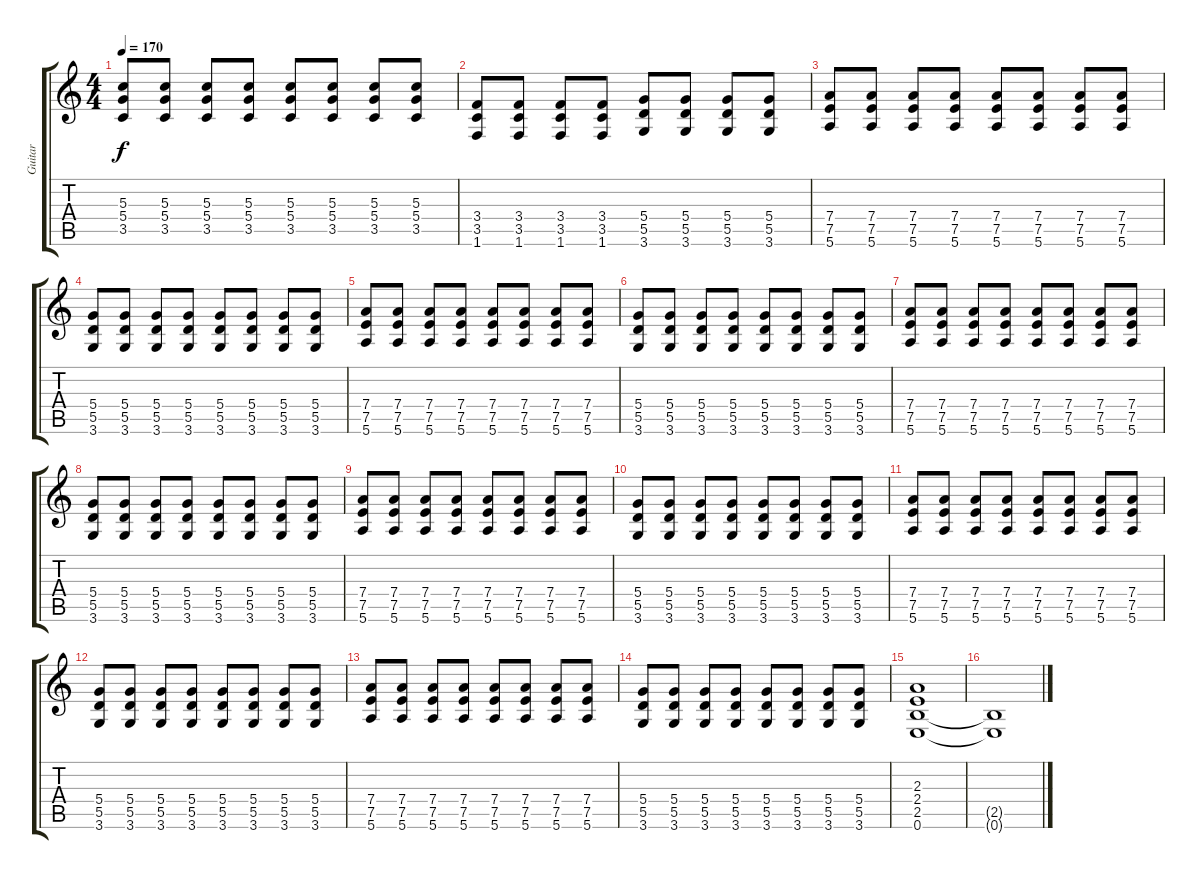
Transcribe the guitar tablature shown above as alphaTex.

\track ("Guitar" "Guitar") {instrument distortionguitar}
\staff {score tabs}
\tuning (E4 B3 G3 D3 A2 E2) {hide}
\ts (4 4)
\tempo 170
\clef g2
\ks c
(5.3 5.4 3.5).8{dy f} (5.3 5.4 3.5).8 (5.3 5.4 3.5).8 (5.3 5.4 3.5).8 (5.3 5.4 3.5).8 (5.3 5.4 3.5).8 (5.3 5.4 3.5).8 (5.3 5.4 3.5).8 |
(3.4 3.5 1.6).8 (3.4 3.5 1.6).8 (3.4 3.5 1.6).8 (3.4 3.5 1.6).8 (5.4 5.5 3.6).8 (5.4 5.5 3.6).8 (5.4 5.5 3.6).8 (5.4 5.5 3.6).8 |
(7.4 7.5 5.6).8 (7.4 7.5 5.6).8 (7.4 7.5 5.6).8 (7.4 7.5 5.6).8 (7.4 7.5 5.6).8 (7.4 7.5 5.6).8 (7.4 7.5 5.6).8 (7.4 7.5 5.6).8 |
(5.4 5.5 3.6).8 (5.4 5.5 3.6).8 (5.4 5.5 3.6).8 (5.4 5.5 3.6).8 (5.4 5.5 3.6).8 (5.4 5.5 3.6).8 (5.4 5.5 3.6).8 (5.4 5.5 3.6).8 |
(7.4 7.5 5.6).8 (7.4 7.5 5.6).8 (7.4 7.5 5.6).8 (7.4 7.5 5.6).8 (7.4 7.5 5.6).8 (7.4 7.5 5.6).8 (7.4 7.5 5.6).8 (7.4 7.5 5.6).8 |
(5.4 5.5 3.6).8 (5.4 5.5 3.6).8 (5.4 5.5 3.6).8 (5.4 5.5 3.6).8 (5.4 5.5 3.6).8 (5.4 5.5 3.6).8 (5.4 5.5 3.6).8 (5.4 5.5 3.6).8 |
(7.4 7.5 5.6).8 (7.4 7.5 5.6).8 (7.4 7.5 5.6).8 (7.4 7.5 5.6).8 (7.4 7.5 5.6).8 (7.4 7.5 5.6).8 (7.4 7.5 5.6).8 (7.4 7.5 5.6).8 |
(5.4 5.5 3.6).8 (5.4 5.5 3.6).8 (5.4 5.5 3.6).8 (5.4 5.5 3.6).8 (5.4 5.5 3.6).8 (5.4 5.5 3.6).8 (5.4 5.5 3.6).8 (5.4 5.5 3.6).8 |
(7.4 7.5 5.6).8 (7.4 7.5 5.6).8 (7.4 7.5 5.6).8 (7.4 7.5 5.6).8 (7.4 7.5 5.6).8 (7.4 7.5 5.6).8 (7.4 7.5 5.6).8 (7.4 7.5 5.6).8 |
(5.4 5.5 3.6).8 (5.4 5.5 3.6).8 (5.4 5.5 3.6).8 (5.4 5.5 3.6).8 (5.4 5.5 3.6).8 (5.4 5.5 3.6).8 (5.4 5.5 3.6).8 (5.4 5.5 3.6).8 |
(7.4 7.5 5.6).8 (7.4 7.5 5.6).8 (7.4 7.5 5.6).8 (7.4 7.5 5.6).8 (7.4 7.5 5.6).8 (7.4 7.5 5.6).8 (7.4 7.5 5.6).8 (7.4 7.5 5.6).8 |
(5.4 5.5 3.6).8 (5.4 5.5 3.6).8 (5.4 5.5 3.6).8 (5.4 5.5 3.6).8 (5.4 5.5 3.6).8 (5.4 5.5 3.6).8 (5.4 5.5 3.6).8 (5.4 5.5 3.6).8 |
(7.4 7.5 5.6).8 (7.4 7.5 5.6).8 (7.4 7.5 5.6).8 (7.4 7.5 5.6).8 (7.4 7.5 5.6).8 (7.4 7.5 5.6).8 (7.4 7.5 5.6).8 (7.4 7.5 5.6).8 |
(5.4 5.5 3.6).8 (5.4 5.5 3.6).8 (5.4 5.5 3.6).8 (5.4 5.5 3.6).8 (5.4 5.5 3.6).8 (5.4 5.5 3.6).8 (5.4 5.5 3.6).8 (5.4 5.5 3.6).8 |
(2.3 2.4 2.5 0.6).1{volume 3} |
(2.5{t} 0.6{t}).1
